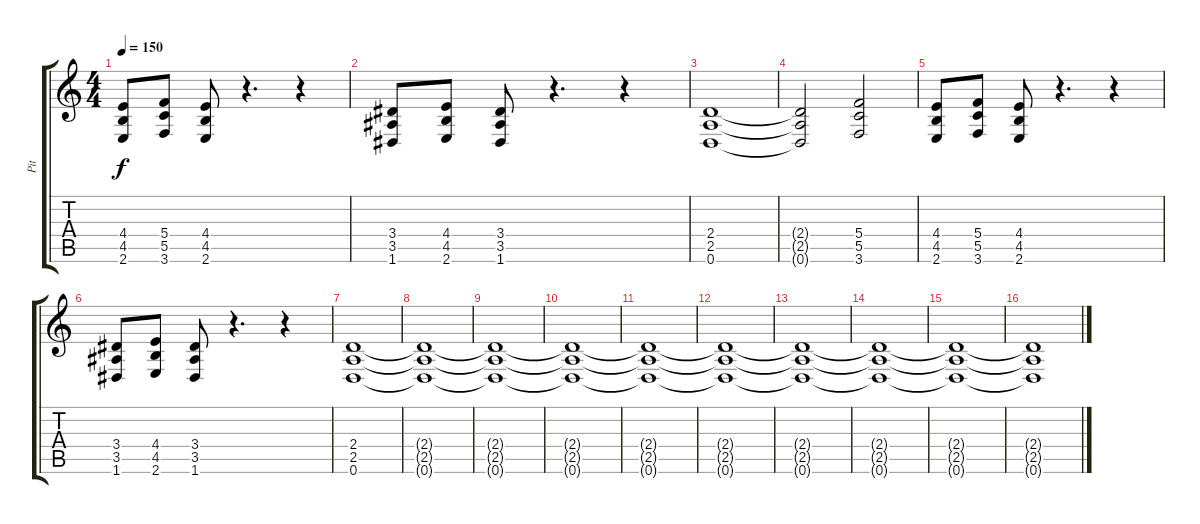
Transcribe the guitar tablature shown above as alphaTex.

\track ("Pit" "Pit") {instrument distortionguitar}
\staff {score tabs}
\tuning (D4 A3 F3 C3 G2 D2) {hide}
\ts (4 4)
\tempo 150
\clef g2
\ks c
(4.4 4.5 2.6).8{dy f} (5.4 5.5 3.6).8 (4.4 4.5 2.6).8 r.4{d} r.4 |
(3.4 3.5 1.6).8 (4.4 4.5 2.6).8 (3.4 3.5 1.6).8 r.4{d} r.4 |
(2.4 2.5 0.6).1 |
(2.4{t} 2.5{t} 0.6{t}).2 (5.4 5.5 3.6).2 |
(4.4 4.5 2.6).8 (5.4 5.5 3.6).8 (4.4 4.5 2.6).8 r.4{d} r.4 |
(3.4 3.5 1.6).8 (4.4 4.5 2.6).8 (3.4 3.5 1.6).8 r.4{d} r.4 |
(2.4 2.5 0.6).1 |
(2.4{t} 2.5{t} 0.6{t}).1 |
(2.4{t} 2.5{t} 0.6{t}).1 |
(2.4{t} 2.5{t} 0.6{t}).1 |
(2.4{t} 2.5{t} 0.6{t}).1 |
(2.4{t} 2.5{t} 0.6{t}).1 |
(2.4{t} 2.5{t} 0.6{t}).1 |
(2.4{t} 2.5{t} 0.6{t}).1 |
(2.4{t} 2.5{t} 0.6{t}).1 |
(2.4{t} 2.5{t} 0.6{t}).1
